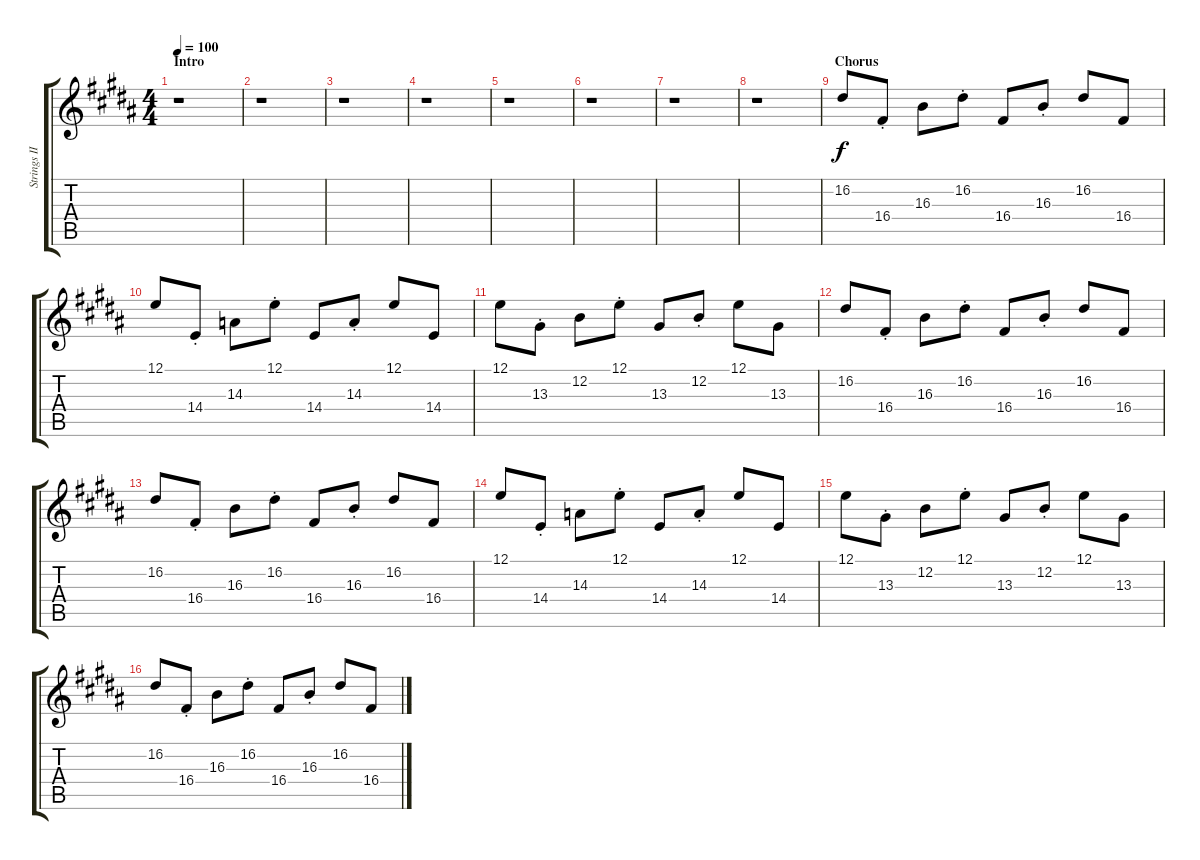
\track ("Strings II" "Strings II") {instrument stringensemble1}
\staff {score tabs}
\tuning (E4 B3 G3 D3 A2 E2) {hide}
\ts (4 4)
\section ("" "Intro")
\tempo 100
\clef g2
\ks b
r.1{dy f instrument stringensemble1} |
r.1 |
r.1 |
r.1 |
r.1 |
r.1 |
r.1 |
r.1 |
\section ("" "Chorus")
16.2.8 16.4{st}.8 16.3.8 16.2{st}.8 16.4.8 16.3{st}.8 16.2.8 16.4.8 |
12.1.8 14.4{st}.8 14.3.8 12.1{st}.8 14.4.8 14.3{st}.8 12.1.8 14.4.8 |
12.1.8 13.3{st}.8 12.2.8 12.1{st}.8 13.3.8 12.2{st}.8 12.1.8 13.3.8 |
16.2.8 16.4{st}.8 16.3.8 16.2{st}.8 16.4.8 16.3{st}.8 16.2.8 16.4.8 |
16.2.8 16.4{st}.8 16.3.8 16.2{st}.8 16.4.8 16.3{st}.8 16.2.8 16.4.8 |
12.1.8 14.4{st}.8 14.3.8 12.1{st}.8 14.4.8 14.3{st}.8 12.1.8 14.4.8 |
12.1.8 13.3{st}.8 12.2.8 12.1{st}.8 13.3.8 12.2{st}.8 12.1.8 13.3.8 |
16.2.8 16.4{st}.8 16.3.8 16.2{st}.8 16.4.8 16.3{st}.8 16.2.8 16.4.8
